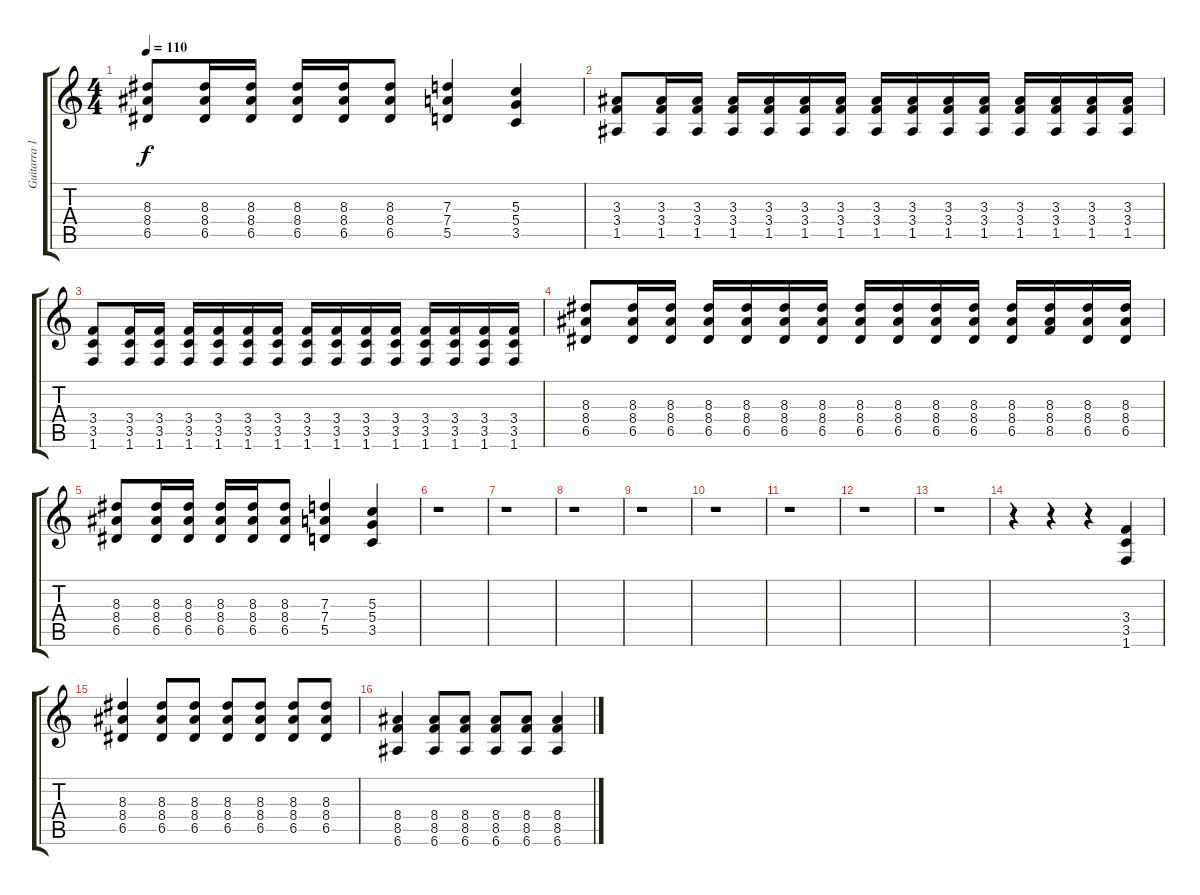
\track ("Guitarra 1" "Guitarra 1") {instrument overdrivenguitar}
\staff {score tabs}
\tuning (E4 B3 G3 D3 A2 E2) {hide}
\ts (4 4)
\tempo 110
\clef g2
\ks c
(8.3 8.4 6.5).8{dy f} (8.3 8.4 6.5).16 (8.3 8.4 6.5).16 (8.3 8.4 6.5).16 (8.3 8.4 6.5).16 (8.3 8.4 6.5).8 (7.3 7.4 5.5).4 (5.3 5.4 3.5).4 |
(3.3 3.4 1.5).8 (3.3 3.4 1.5).16 (3.3 3.4 1.5).16 (3.3 3.4 1.5).16 (3.3 3.4 1.5).16 (3.3 3.4 1.5).16 (3.3 3.4 1.5).16 (3.3 3.4 1.5).16 (3.3 3.4 1.5).16 (3.3 3.4 1.5).16 (3.3 3.4 1.5).16 (3.3 3.4 1.5).16 (3.3 3.4 1.5).16 (3.3 3.4 1.5).16 (3.3 3.4 1.5).16 |
(3.4 3.5 1.6).8 (3.4 3.5 1.6).16 (3.4 3.5 1.6).16 (3.4 3.5 1.6).16 (3.4 3.5 1.6).16 (3.4 3.5 1.6).16 (3.4 3.5 1.6).16 (3.4 3.5 1.6).16 (3.4 3.5 1.6).16 (3.4 3.5 1.6).16 (3.4 3.5 1.6).16 (3.4 3.5 1.6).16 (3.4 3.5 1.6).16 (3.4 3.5 1.6).16 (3.4 3.5 1.6).16 |
(8.3 8.4 6.5).8 (8.3 8.4 6.5).16 (8.3 8.4 6.5).16 (8.3 8.4 6.5).16 (8.3 8.4 6.5).16 (8.3 8.4 6.5).16 (8.3 8.4 6.5).16 (8.3 8.4 6.5).16 (8.3 8.4 6.5).16 (8.3 8.4 6.5).16 (8.3 8.4 6.5).16 (8.3 8.4 6.5).16 (8.3 8.4 8.5).16 (8.3 8.4 6.5).16 (8.3 8.4 6.5).16 |
(8.3 8.4 6.5).8 (8.3 8.4 6.5).16 (8.3 8.4 6.5).16 (8.3 8.4 6.5).16 (8.3 8.4 6.5).16 (8.3 8.4 6.5).8 (7.3 7.4 5.5).4 (5.3 5.4 3.5).4 |
r.1 |
r.1 |
r.1 |
r.1 |
r.1 |
r.1 |
r.1 |
r.1 |
r.4 r.4 r.4 (3.4 3.5 1.6).4 |
(8.3 8.4 6.5).4 (8.3 8.4 6.5).8 (8.3 8.4 6.5).8 (8.3 8.4 6.5).8 (8.3 8.4 6.5).8 (8.3 8.4 6.5).8 (8.3 8.4 6.5).8 |
(8.4 8.5 6.6).4 (8.4 8.5 6.6).8 (8.4 8.5 6.6).8 (8.4 8.5 6.6).8 (8.4 8.5 6.6).8 (8.4 8.5 6.6).4
